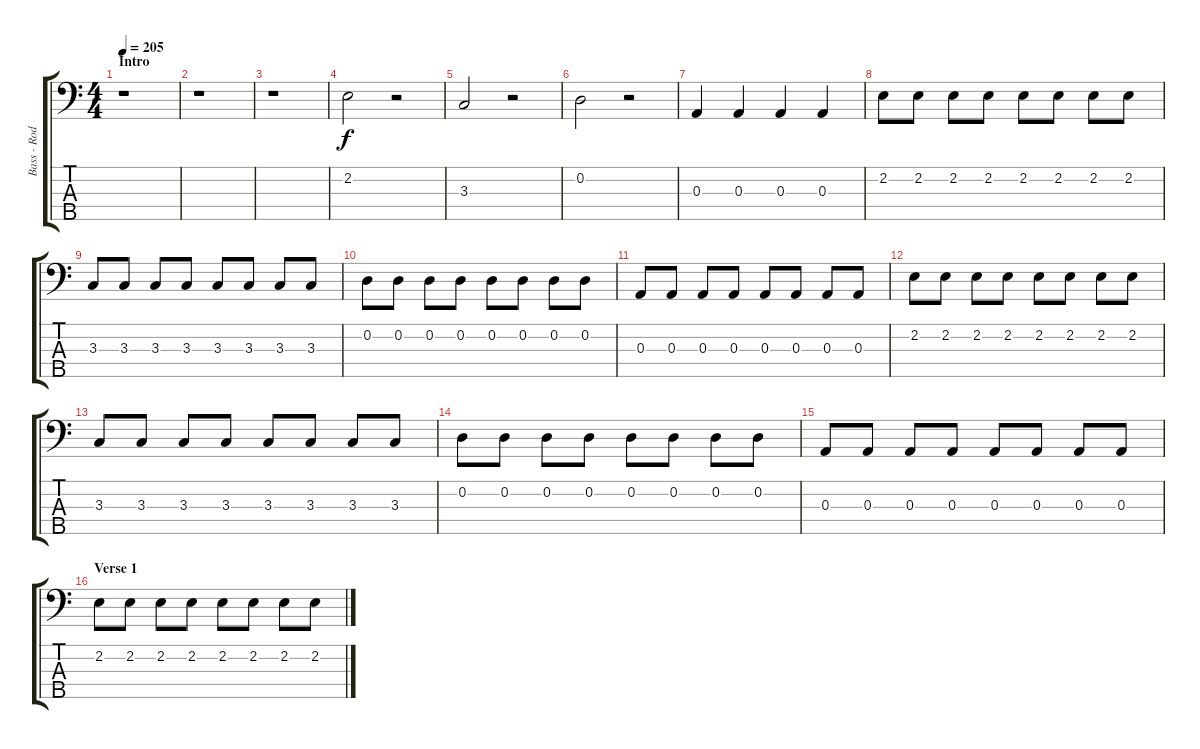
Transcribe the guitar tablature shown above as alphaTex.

\track ("Bass - Rod" "Bass - Rod") {instrument electricbassfinger}
\staff {score tabs}
\tuning (G2 D2 A1 E1 B0) {hide}
\ts (4 4)
\section ("" "Intro")
\tempo 205
\clef f4
\ks c
r.1{dy f instrument electricbassfinger} |
r.1 |
r.1 |
2.2.2 r.2 |
3.3.2 r.2 |
0.2.2 r.2 |
0.3.4 0.3.4 0.3.4 0.3.4 |
2.2.8 2.2.8 2.2.8 2.2.8 2.2.8 2.2.8 2.2.8 2.2.8 |
3.3.8 3.3.8 3.3.8 3.3.8 3.3.8 3.3.8 3.3.8 3.3.8 |
0.2.8 0.2.8 0.2.8 0.2.8 0.2.8 0.2.8 0.2.8 0.2.8 |
0.3.8 0.3.8 0.3.8 0.3.8 0.3.8 0.3.8 0.3.8 0.3.8 |
2.2.8 2.2.8 2.2.8 2.2.8 2.2.8 2.2.8 2.2.8 2.2.8 |
3.3.8 3.3.8 3.3.8 3.3.8 3.3.8 3.3.8 3.3.8 3.3.8 |
0.2.8 0.2.8 0.2.8 0.2.8 0.2.8 0.2.8 0.2.8 0.2.8 |
0.3.8 0.3.8 0.3.8 0.3.8 0.3.8 0.3.8 0.3.8 0.3.8 |
\section ("" "Verse 1")
2.2.8 2.2.8 2.2.8 2.2.8 2.2.8 2.2.8 2.2.8 2.2.8
